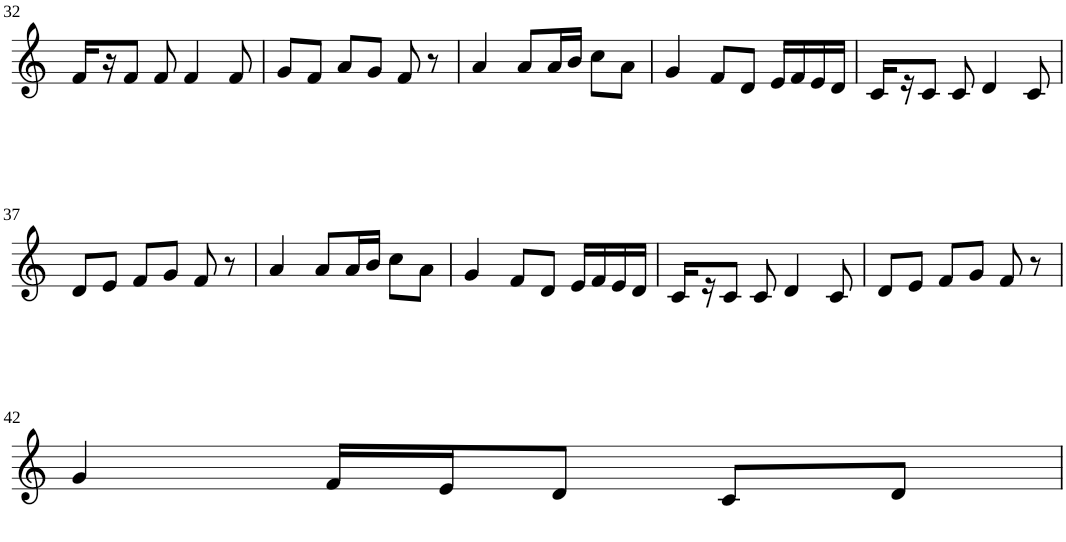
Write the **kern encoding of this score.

**kern
*part1
*staff1
*I"Violin
!!LO:PB:g=z
*clefG2
*k[]
*M3/4
=32
16f/LL
16r
8f/J
8f/
4f/
8f/
=33
8g/L
8f/J
8a/L
8g/J
8f/
8r
=34
4a/
8a/L
16a/L
16b/JJ
8cc\L
8a\J
=35
4g/
8f/L
8d/J
16e/LL
16f/
16e/
16d/JJ
=36
16c/LL
16r
8c/J
8c/
4d/
8c/
!!LO:LB:g=z
=37
8d/L
8e/J
8f/L
8g/J
8f/
8r
=38
4a/
8a/L
16a/L
16b/JJ
8cc\L
8a\J
=39
4g/
8f/L
8d/J
16e/LL
16f/
16e/
16d/JJ
=40
16c/LL
16r
8c/J
8c/
4d/
8c/
=41
8d/L
8e/J
8f/L
8g/J
8f/
8r
!!LO:LB:g=z
=42
4g/
16f/LL
16e/J
8d/J
8c/L
8d/J
=
*-
